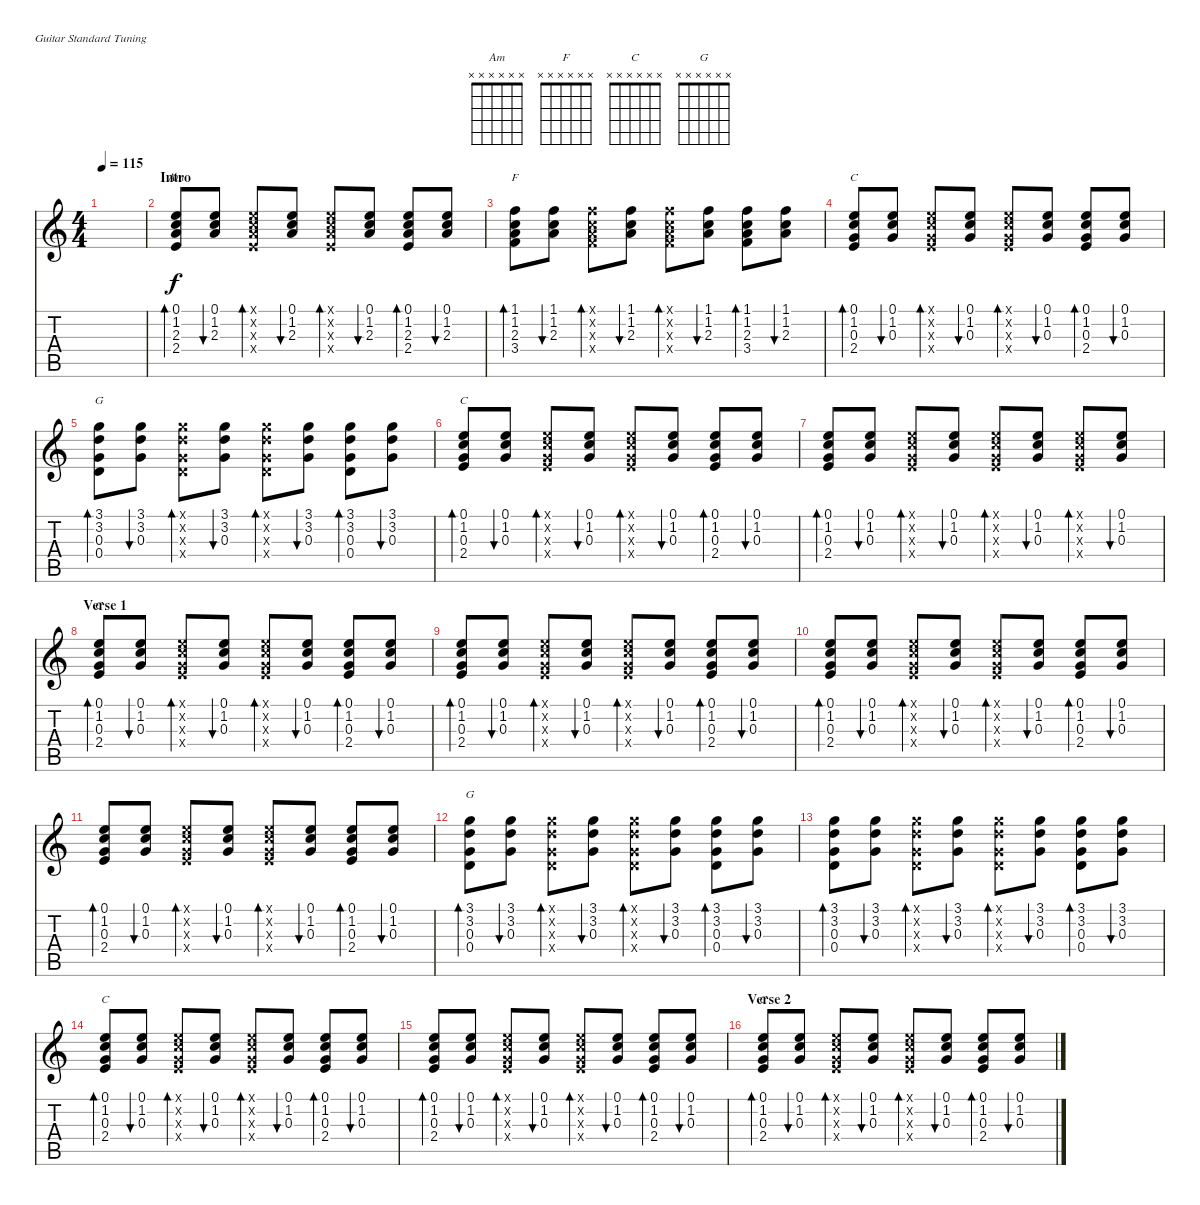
\defaultSystemsLayout 4
\bracketExtendMode nobrackets
\singleTrackTrackNamePolicy hidden
\multiTrackTrackNamePolicy hidden
\firstSystemTrackNameOrientation horizontal
\otherSystemsTrackNameOrientation horizontal
\track ("Rhythm Guitar II" "S-Gt") {instrument acousticguitarsteel}
\staff {score tabs}
\tuning (E4 B3 G3 D3 A2 E2)
\chord ("Am" x x x x x x)
\chord ("F" x x x x x x)
\chord ("C" x x x x x x)
\chord ("G" x x x x x x)
\ts (4 4)
\ac
\tempo 115
\clef g2
\scale
0.267735
\ks c
|
\section ("" "Intro")
\scale
0.370938 (2.4 2.3 1.2 0.1).8{bd 118 ch "Am"} (2.3 1.2 0.1).8{bu 81} (2.4{x} 2.3{x} 1.2{x} 0.1{x}).8{bd 118} (2.3 1.2 0.1).8{bu 81} (2.4{x} 2.3{x} 1.2{x} 0.1{x}).8{bd 118} (2.3 1.2 0.1).8{bu 81} (2.4 2.3 1.2 0.1).8{bd 118} (2.3 1.2 0.1).8{bu 81} |
\scale
0.363794 (3.4 2.3 1.2 1.1).8{bd 118 ch "F"} (2.3 1.2 1.1).8{bu 81} (3.4{x} 2.3{x} 1.2{x} 1.1{x}).8{bd 118} (2.3 1.2 1.1).8{bu 81} (3.4{x} 2.3{x} 1.2{x} 1.1{x}).8{bd 118} (2.3 1.2 1.1).8{bu 81} (3.4 2.3 1.2 1.1).8{bd 118} (2.3 1.2 1.1).8{bu 81} |
(2.4 0.3 1.2 0.1).8{bd 118 ch "C"} (0.3 1.2 0.1).8{bu 81} (2.4{x} 0.3{x} 1.2{x} 0.1{x}).8{bd 118} (0.3 1.2 0.1).8{bu 81} (2.4{x} 0.3{x} 1.2{x} 0.1{x}).8{bd 118} (0.3 1.2 0.1).8{bu 81} (2.4 0.3 1.2 0.1).8{bd 118} (0.3 1.2 0.1).8{bu 81} |
(0.4 0.3 3.2 3.1).8{bd 118 ch "G"} (0.3 3.2 3.1).8{bu 81} (0.4{x} 0.3{x} 3.2{x} 3.1{x}).8{bd 118} (0.3 3.2 3.1).8{bu 81} (0.4{x} 0.3{x} 3.2{x} 3.1{x}).8{bd 118} (0.3 3.2 3.1).8{bu 81} (0.4 0.3 3.2 3.1).8{bd 118} (0.3 3.2 3.1).8{bu 81} |
(2.4 0.3 1.2 0.1).8{bd 118 ch "C"} (0.3 1.2 0.1).8{bu 81} (2.4{x} 0.3{x} 1.2{x} 0.1{x}).8{bd 118} (0.3 1.2 0.1).8{bu 81} (2.4{x} 0.3{x} 1.2{x} 0.1{x}).8{bd 118} (0.3 1.2 0.1).8{bu 81} (2.4 0.3 1.2 0.1).8{bd 118} (0.3 1.2 0.1).8{bu 81} |
(2.4 0.3 1.2 0.1).8{bd 118} (0.3 1.2 0.1).8{bu 81} (2.4{x} 0.3{x} 1.2{x} 0.1{x}).8{bd 118} (0.3 1.2 0.1).8{bu 81} (2.4{x} 0.3{x} 1.2{x} 0.1{x}).8{bd 118} (0.3 1.2 0.1).8{bu 81} (2.4{x} 0.3{x} 1.2{x} 0.1{x}).8{bd 118} (0.3 1.2 0.1).8{bu 81} |
\section ("" "Verse 1")
(2.4 0.3 1.2 0.1).8{bd 118 ch "C"} (0.3 1.2 0.1).8{bu 81} (2.4{x} 0.3{x} 1.2{x} 0.1{x}).8{bd 118} (0.3 1.2 0.1).8{bu 81} (2.4{x} 0.3{x} 1.2{x} 0.1{x}).8{bd 118} (0.3 1.2 0.1).8{bu 81} (2.4 0.3 1.2 0.1).8{bd 118} (0.3 1.2 0.1).8{bu 81} |
(2.4 0.3 1.2 0.1).8{bd 118} (0.3 1.2 0.1).8{bu 81} (2.4{x} 0.3{x} 1.2{x} 0.1{x}).8{bd 118} (0.3 1.2 0.1).8{bu 81} (2.4{x} 0.3{x} 1.2{x} 0.1{x}).8{bd 118} (0.3 1.2 0.1).8{bu 81} (2.4 0.3 1.2 0.1).8{bd 118} (0.3 1.2 0.1).8{bu 81} |
(2.4 0.3 1.2 0.1).8{bd 118} (0.3 1.2 0.1).8{bu 81} (2.4{x} 0.3{x} 1.2{x} 0.1{x}).8{bd 118} (0.3 1.2 0.1).8{bu 81} (2.4{x} 0.3{x} 1.2{x} 0.1{x}).8{bd 118} (0.3 1.2 0.1).8{bu 81} (2.4 0.3 1.2 0.1).8{bd 118} (0.3 1.2 0.1).8{bu 81} |
(2.4 0.3 1.2 0.1).8{bd 118} (0.3 1.2 0.1).8{bu 81} (2.4{x} 0.3{x} 1.2{x} 0.1{x}).8{bd 118} (0.3 1.2 0.1).8{bu 81} (2.4{x} 0.3{x} 1.2{x} 0.1{x}).8{bd 118} (0.3 1.2 0.1).8{bu 81} (2.4 0.3 1.2 0.1).8{bd 118} (0.3 1.2 0.1).8{bu 81} |
(0.4 0.3 3.2 3.1).8{bd 118 ch "G"} (0.3 3.2 3.1).8{bu 81} (0.4{x} 0.3{x} 3.2{x} 3.1{x}).8{bd 118} (0.3 3.2 3.1).8{bu 81} (0.4{x} 0.3{x} 3.2{x} 3.1{x}).8{bd 118} (0.3 3.2 3.1).8{bu 81} (0.4 0.3 3.2 3.1).8{bd 118} (0.3 3.2 3.1).8{bu 81} |
(0.4 0.3 3.2 3.1).8{bd 118} (0.3 3.2 3.1).8{bu 81} (0.4{x} 0.3{x} 3.2{x} 3.1{x}).8{bd 118} (0.3 3.2 3.1).8{bu 81} (0.4{x} 0.3{x} 3.2{x} 3.1{x}).8{bd 118} (0.3 3.2 3.1).8{bu 81} (0.4 0.3 3.2 3.1).8{bd 118} (0.3 3.2 3.1).8{bu 81} |
(2.4 0.3 1.2 0.1).8{bd 118 ch "C"} (0.3 1.2 0.1).8{bu 81} (2.4{x} 0.3{x} 1.2{x} 0.1{x}).8{bd 118} (0.3 1.2 0.1).8{bu 81} (2.4{x} 0.3{x} 1.2{x} 0.1{x}).8{bd 118} (0.3 1.2 0.1).8{bu 81} (2.4 0.3 1.2 0.1).8{bd 118} (0.3 1.2 0.1).8{bu 81} |
(2.4 0.3 1.2 0.1).8{bd 118} (0.3 1.2 0.1).8{bu 81} (2.4{x} 0.3{x} 1.2{x} 0.1{x}).8{bd 118} (0.3 1.2 0.1).8{bu 81} (2.4{x} 0.3{x} 1.2{x} 0.1{x}).8{bd 118} (0.3 1.2 0.1).8{bu 81} (2.4 0.3 1.2 0.1).8{bd 118} (0.3 1.2 0.1).8{bu 81} |
\section ("" "Verse 2")
(2.4 0.3 1.2 0.1).8{bd 118 ch "C"} (0.3 1.2 0.1).8{bu 81} (2.4{x} 0.3{x} 1.2{x} 0.1{x}).8{bd 118} (0.3 1.2 0.1).8{bu 81} (2.4{x} 0.3{x} 1.2{x} 0.1{x}).8{bd 118} (0.3 1.2 0.1).8{bu 81} (2.4 0.3 1.2 0.1).8{bd 118} (0.3 1.2 0.1).8{bu 81}
